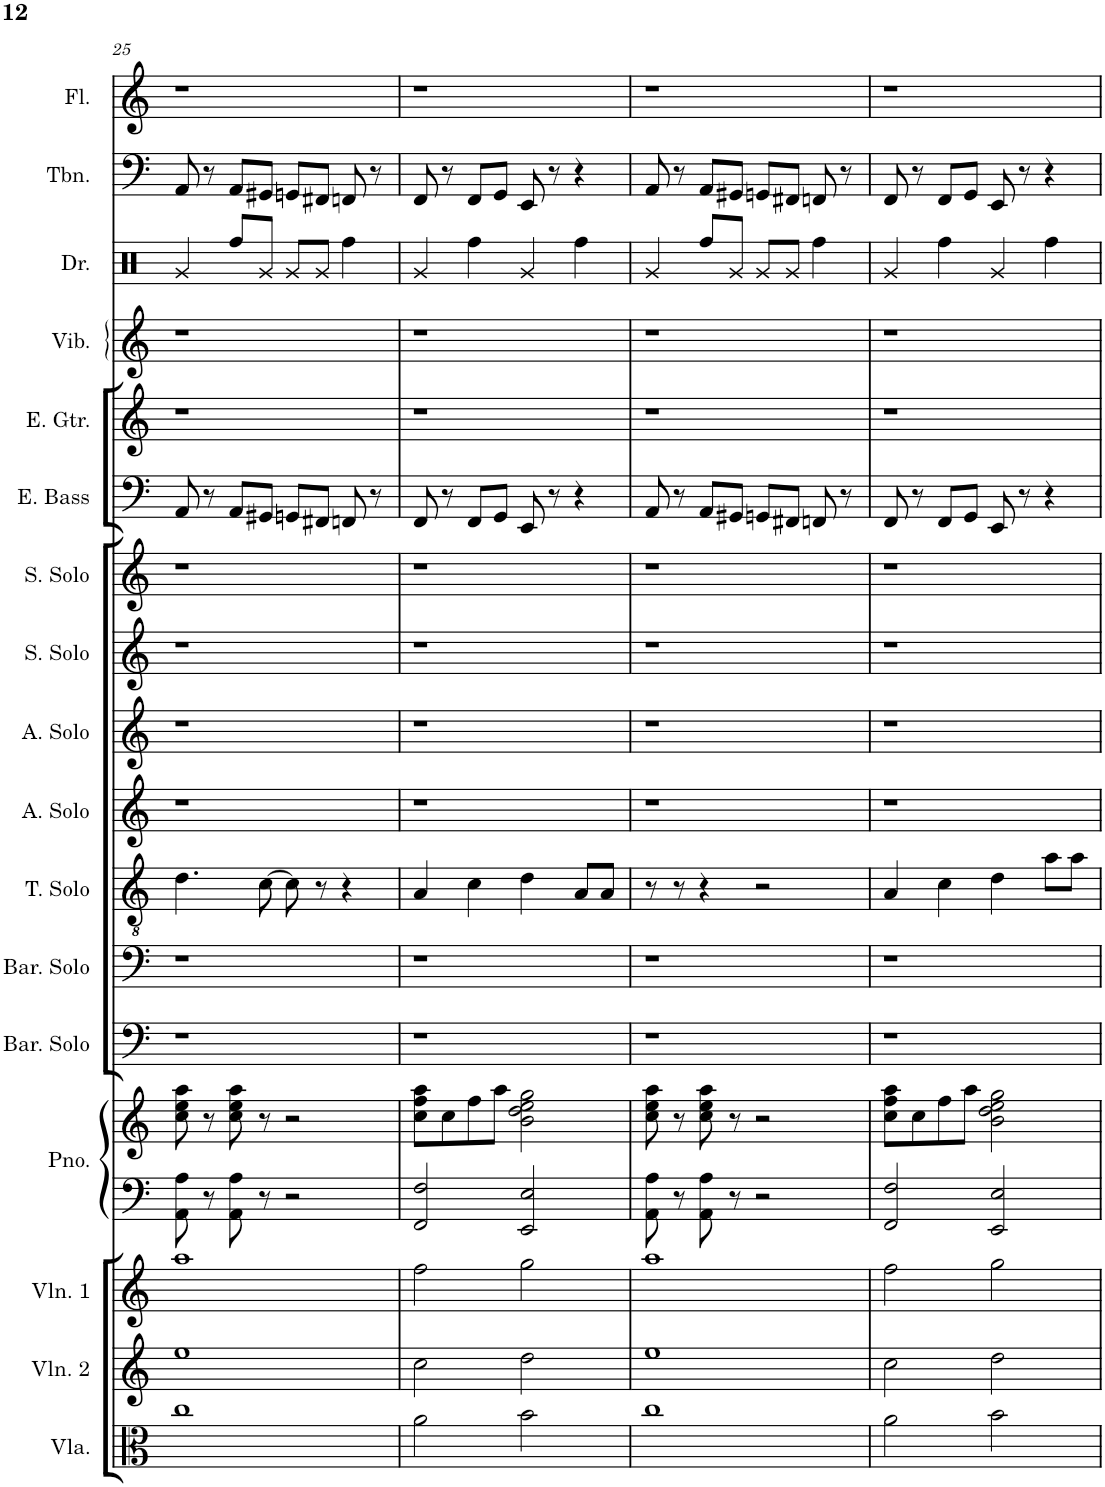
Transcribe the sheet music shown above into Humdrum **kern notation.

**kern	**kern	**kern	**kern	**kern	**kern	**kern	**kern	**kern	**kern	**kern	**kern	**kern	**kern	**kern	**kern	**kern	**kern
*part17	*part16	*part15	*part14	*part14	*part13	*part12	*part11	*part10	*part9	*part8	*part7	*part6	*part5	*part4	*part3	*part2	*part1
*staff18	*staff17	*staff16	*staff15	*staff14	*staff13	*staff12	*staff11	*staff10	*staff9	*staff8	*staff7	*staff6	*staff5	*staff4	*staff3	*staff2	*staff1
*I"Viola	*I"Violin 2	*I"Violin 1	*I"Piano	*	*I"Baritone Solo	*I"Baritone Solo	*I"Tenor Solo	*I"Alto Solo	*I"Alto Solo	*I"Soprano Solo	*I"Soprano Solo	*I"Electric Bass	*I"Electric Guitar	*I"Vibraphone	*I"Drum Set	*I"Trombone	*I"Flute
*I'Vla.	*I'Vln. 2	*I'Vln. 1	*I'Pno.	*	*I'Bar. Solo	*I'Bar. Solo	*I'T. Solo	*I'A. Solo	*I'A. Solo	*I'S. Solo	*I'S. Solo	*I'E. Bass	*I'E. Gtr.	*I'Vib.	*I'Dr.	*I'Tbn.	*I'Fl.
!!LO:PB:g=z
*clefC3	*clefG2	*clefG2	*clefF4	*clefG2	*clefF4	*clefF4	*clefGv2	*clefG2	*clefG2	*clefG2	*clefG2	*clefF4	*clefG2	*clefG2	*clefX	*clefF4	*clefG2
*	*	*	*	*	*	*	*Trd7c12	*	*	*	*	*Trd7c12	*Trd7c12	*	*	*	*Trd-7c-12
*k[]	*k[]	*k[]	*k[]	*k[]	*k[]	*k[]	*k[]	*k[]	*k[]	*k[]	*k[]	*k[]	*k[]	*k[]	*k[]	*k[]	*k[]
*M4/4	*M4/4	*M4/4	*M4/4	*M4/4	*M4/4	*M4/4	*M4/4	*M4/4	*M4/4	*M4/4	*M4/4	*M4/4	*M4/4	*M4/4	*M4/4	*M4/4	*M4/4
=25	=25	=25	=25	=25	=25	=25	=25	=25	=25	=25	=25	=25	=25	=25	=25	=25	=25
1cc	1ee	1aa	8AA\ 8A\	8cc\ 8ee\ 8aa\	1r	1r	4.d\	1r	1r	1r	1r	8AA/	1r	1r	4Rg/	8AA/	1r
.	.	.	8r	8r	.	.	.	.	.	.	.	8r	.	.	.	8r	.
.	.	.	8AA\ 8A\	8cc\ 8ee\ 8aa\	.	.	.	.	.	.	.	8AA/L	.	.	8Rff/L	8AA/L	.
.	.	.	8r	8r	.	.	[8c\	.	.	.	.	8GG#X/J	.	.	8Rg/J	8GG#X/J	.
.	.	.	2r	2r	.	.	8c\]	.	.	.	.	8GGn/L	.	.	8Rg/L	8GGn/L	.
.	.	.	.	.	.	.	8r	.	.	.	.	8FF#X/J	.	.	8Rg/J	8FF#X/J	.
.	.	.	.	.	.	.	4r	.	.	.	.	8FFn/	.	.	4Rff\	8FFn/	.
.	.	.	.	.	.	.	.	.	.	.	.	8r	.	.	.	8r	.
=26	=26	=26	=26	=26	=26	=26	=26	=26	=26	=26	=26	=26	=26	=26	=26	=26	=26
2a\	2cc\	2ff\	2FF/ 2F/	8cc\ 8ff\ 8aa\L	1r	1r	4A/	1r	1r	1r	1r	8FF/	1r	1r	4Rg/	8FF/	1r
.	.	.	.	8cc\	.	.	.	.	.	.	.	8r	.	.	.	8r	.
.	.	.	.	8ff\	.	.	4c\	.	.	.	.	8FF/L	.	.	4Rff\	8FF/L	.
.	.	.	.	8aa\J	.	.	.	.	.	.	.	8GG/J	.	.	.	8GG/J	.
2b\	2dd\	2gg\	2EE/ 2E/	2b\ 2dd\ 2ee\ 2gg\	.	.	4d\	.	.	.	.	8EE/	.	.	4Rg/	8EE/	.
.	.	.	.	.	.	.	.	.	.	.	.	8r	.	.	.	8r	.
.	.	.	.	.	.	.	8A/L	.	.	.	.	4r	.	.	4Rff\	4r	.
.	.	.	.	.	.	.	8A/J	.	.	.	.	.	.	.	.	.	.
=27	=27	=27	=27	=27	=27	=27	=27	=27	=27	=27	=27	=27	=27	=27	=27	=27	=27
1cc	1ee	1aa	8AA\ 8A\	8cc\ 8ee\ 8aa\	1r	1r	8r	1r	1r	1r	1r	8AA/	1r	1r	4Rg/	8AA/	1r
.	.	.	8r	8r	.	.	8r	.	.	.	.	8r	.	.	.	8r	.
.	.	.	8AA\ 8A\	8cc\ 8ee\ 8aa\	.	.	4r	.	.	.	.	8AA/L	.	.	8Rff/L	8AA/L	.
.	.	.	8r	8r	.	.	.	.	.	.	.	8GG#X/J	.	.	8Rg/J	8GG#X/J	.
.	.	.	2r	2r	.	.	2r	.	.	.	.	8GGn/L	.	.	8Rg/L	8GGn/L	.
.	.	.	.	.	.	.	.	.	.	.	.	8FF#X/J	.	.	8Rg/J	8FF#X/J	.
.	.	.	.	.	.	.	.	.	.	.	.	8FFn/	.	.	4Rff\	8FFn/	.
.	.	.	.	.	.	.	.	.	.	.	.	8r	.	.	.	8r	.
=28	=28	=28	=28	=28	=28	=28	=28	=28	=28	=28	=28	=28	=28	=28	=28	=28	=28
2a\	2cc\	2ff\	2FF/ 2F/	8cc\ 8ff\ 8aa\L	1r	1r	4A/	1r	1r	1r	1r	8FF/	1r	1r	4Rg/	8FF/	1r
.	.	.	.	8cc\	.	.	.	.	.	.	.	8r	.	.	.	8r	.
.	.	.	.	8ff\	.	.	4c\	.	.	.	.	8FF/L	.	.	4Rff\	8FF/L	.
.	.	.	.	8aa\J	.	.	.	.	.	.	.	8GG/J	.	.	.	8GG/J	.
2b\	2dd\	2gg\	2EE/ 2E/	2b\ 2dd\ 2ee\ 2gg\	.	.	4d\	.	.	.	.	8EE/	.	.	4Rg/	8EE/	.
.	.	.	.	.	.	.	.	.	.	.	.	8r	.	.	.	8r	.
.	.	.	.	.	.	.	8a\L	.	.	.	.	4r	.	.	4Rff\	4r	.
.	.	.	.	.	.	.	8a\J	.	.	.	.	.	.	.	.	.	.
=	=	=	=	=	=	=	=	=	=	=	=	=	=	=	=	=	=
*-	*-	*-	*-	*-	*-	*-	*-	*-	*-	*-	*-	*-	*-	*-	*-	*-	*-
